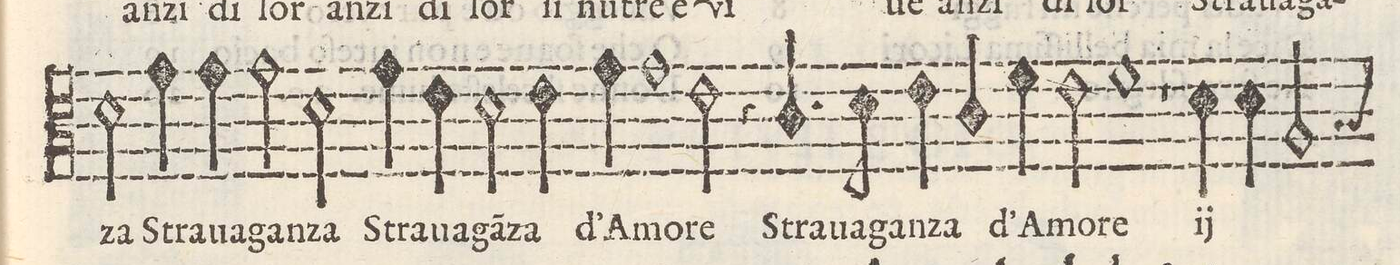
**kern	**text
*I"ALTO	*
*clefC3	*
*k[]	*
*met(C)	*
*M2/1	*
2d\	-za
4g\	Stra-
4g\	-ua-
=29-	=29-
2g\	-gan-
2d\	-za
4g\	Stra-
4e\	-ua-
2d\	-gã(n)-
=30-	=30-
4e\	-za
4g\	d`A-
1g	-mo-
2e\	-re
=31-	=31-
4r	.
4.c/	Stra-
8d\	-ua-
4e\	-gan-
4c/	-za
4f\	d`A-
2e\	-mo-
=32-	=32-
1f	-re
1r	.
=33-	=33-
*	*ij
4d\	Stra-
4d\	-ua-
2A/	-gan-
*custos:B	*
*-	*-
